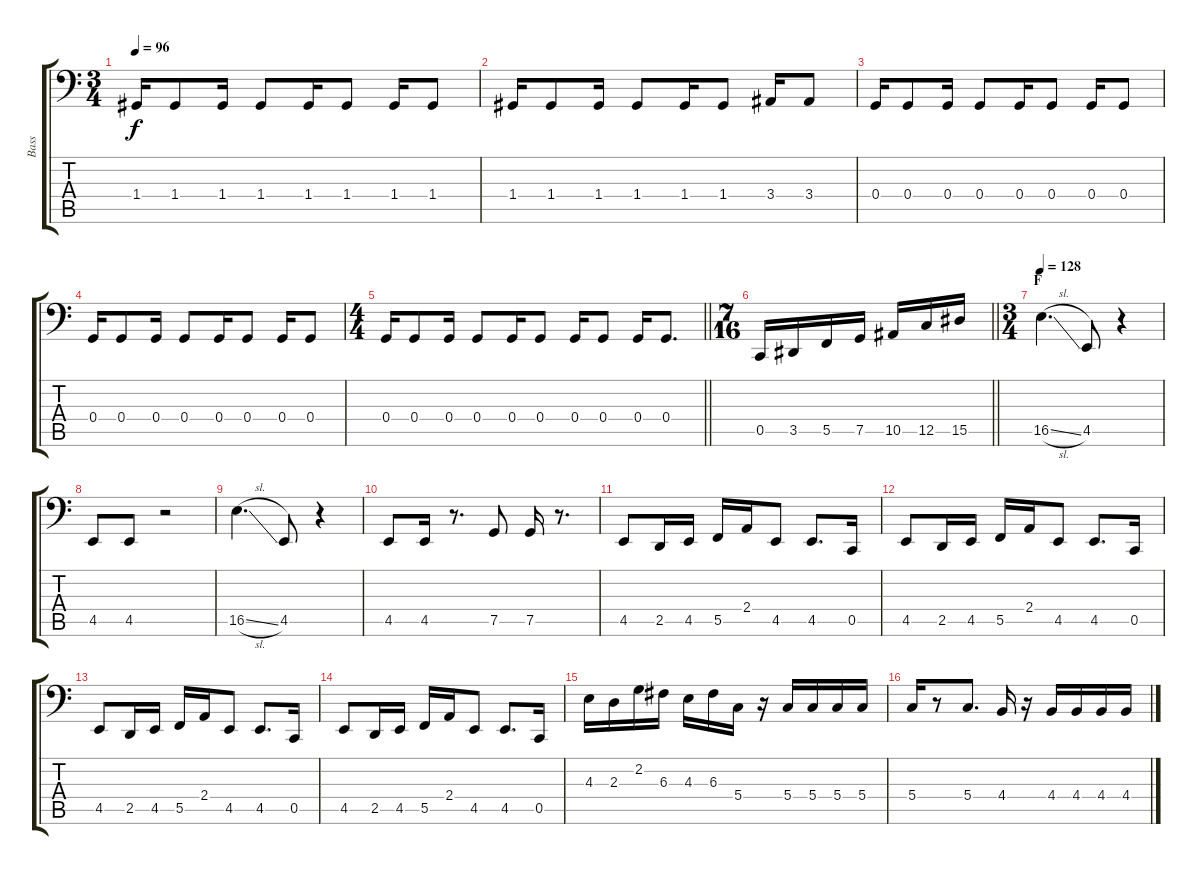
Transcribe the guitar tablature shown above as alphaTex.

\track ("Bass" "Bass") {instrument electricbasspick}
\staff {score tabs}
\tuning (Bb2 F2 C2 G1 C1 A0) {hide}
\ts (3 4)
\tempo 96
\clef f4
\ks c
1.4.16{dy f} 1.4.8 1.4.16 1.4.8 1.4.16 1.4.8 1.4.16 1.4.8 |
1.4.16 1.4.8 1.4.16 1.4.8 1.4.16 1.4.8 3.4.16 3.4.8 |
0.4.16 0.4.8 0.4.16 0.4.8 0.4.16 0.4.8 0.4.16 0.4.8 |
0.4.16 0.4.8 0.4.16 0.4.8 0.4.16 0.4.8 0.4.16 0.4.8 |
\ts (4 4)
\barLineRight lightlight
0.4.16 0.4.8 0.4.16 0.4.8 0.4.16 0.4.8 0.4.16 0.4.8 0.4.16 0.4.8{d} |
\ts (7 16)
\barLineRight lightlight
0.5.16 3.5.16 5.5.16 7.5.16 10.5.16 12.5.16 15.5.16 |
\ts (3 4)
\section ("" "F")
\tempo 128
16.5{sl}.4{d} 4.5.8 r.4 |
4.5.8 4.5.8 r.2 |
16.5{sl}.4{d} 4.5.8 r.4 |
4.5.8 4.5.16 r.8{d} 7.5.8 7.5.16 r.8{d} |
4.5.8 2.5.16 4.5.16 5.5.16 2.4.16 4.5.8 4.5.8{d} 0.5.16 |
4.5.8 2.5.16 4.5.16 5.5.16 2.4.16 4.5.8 4.5.8{d} 0.5.16 |
4.5.8 2.5.16 4.5.16 5.5.16 2.4.16 4.5.8 4.5.8{d} 0.5.16 |
4.5.8 2.5.16 4.5.16 5.5.16 2.4.16 4.5.8 4.5.8{d} 0.5.16 |
4.3.16 2.3.16 2.2.16 6.3.16 4.3.16 6.3.16 5.4.16 r.16 5.4.16 5.4.16 5.4.16 5.4.16 |
5.4.16 r.8 5.4.8{d} 4.4.16 r.16 4.4.16 4.4.16 4.4.16 4.4.16
